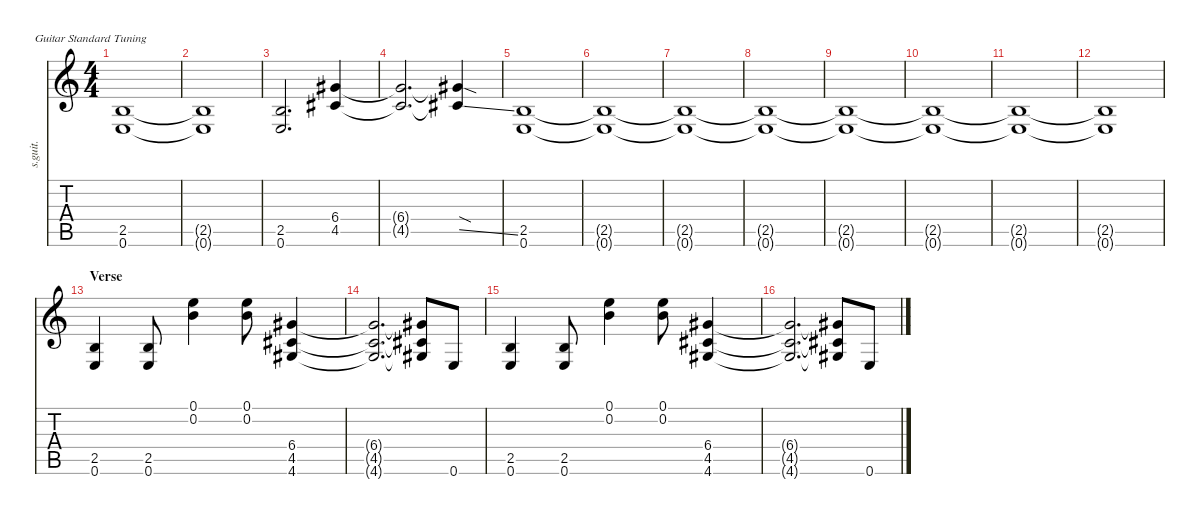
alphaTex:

\defaultSystemsLayout 4
\hideDynamics
\bracketExtendMode nobrackets
\track ("Pat Smear - Rhythm" "s.guit.") {instrument overdrivenguitar}
\staff {score tabs}
\tuning (E4 B3 G3 D3 A2 E2)
\ts (4 4)
\tempo (154 hide)
\clef g2
\ks c
(2.5 0.6).1{lyrics (0 "") lyrics (1 "") lyrics (2 "") lyrics (3 "") lyrics (4 "") dy f} |
(2.5{t} 0.6{t}).1{lyrics (0 "") lyrics (1 "") lyrics (2 "") lyrics (3 "") lyrics (4 "")} |
(2.5 0.6).2{d lyrics (0 "") lyrics (1 "") lyrics (2 "") lyrics (3 "") lyrics (4 "")} (6.4{acc #} 4.5{acc #}).4{lyrics (0 "") lyrics (1 "") lyrics (2 "") lyrics (3 "") lyrics (4 "")} |
(6.4{t acc #} 4.5{t acc #}).2{d lyrics (0 "") lyrics (1 "") lyrics (2 "") lyrics (3 "") lyrics (4 "")} (6.4{sod t acc #} 4.5{ss t acc #}).4{lyrics (0 "") lyrics (1 "") lyrics (2 "") lyrics (3 "") lyrics (4 "")} |
(2.5 0.6).1{lyrics (0 "") lyrics (1 "") lyrics (2 "") lyrics (3 "") lyrics (4 "")} |
(2.5{t} 0.6{t}).1{lyrics (0 "") lyrics (1 "") lyrics (2 "") lyrics (3 "") lyrics (4 "")} |
(2.5{t} 0.6{t}).1{lyrics (0 "") lyrics (1 "") lyrics (2 "") lyrics (3 "") lyrics (4 "")} |
(2.5{t} 0.6{t}).1{lyrics (0 "") lyrics (1 "") lyrics (2 "") lyrics (3 "") lyrics (4 "")} |
(2.5{t} 0.6{t}).1{lyrics (0 "") lyrics (1 "") lyrics (2 "") lyrics (3 "") lyrics (4 "")} |
(2.5{t} 0.6{t}).1{lyrics (0 "") lyrics (1 "") lyrics (2 "") lyrics (3 "") lyrics (4 "")} |
(2.5{t} 0.6{t}).1{lyrics (0 "") lyrics (1 "") lyrics (2 "") lyrics (3 "") lyrics (4 "")} |
(2.5{t} 0.6{t}).1{lyrics (0 "") lyrics (1 "") lyrics (2 "") lyrics (3 "") lyrics (4 "")} |
\section ("" "Verse")
(2.5 0.6).4{lyrics (0 "") lyrics (1 "") lyrics (2 "") lyrics (3 "") lyrics (4 "")} (2.5 0.6).8{lyrics (0 "") lyrics (1 "") lyrics (2 "") lyrics (3 "") lyrics (4 "")} (0.1 0.2).4{lyrics (0 "") lyrics (1 "") lyrics (2 "") lyrics (3 "") lyrics (4 "")} (0.1 0.2).8{lyrics (0 "") lyrics (1 "") lyrics (2 "") lyrics (3 "") lyrics (4 "")} (6.4{acc #} 4.5{acc #} 4.6{acc #}).4{lyrics (0 "") lyrics (1 "") lyrics (2 "") lyrics (3 "") lyrics (4 "")} |
(6.4{t acc #} 4.5{t acc #} 4.6{t acc #}).2{d lyrics (0 "") lyrics (1 "") lyrics (2 "") lyrics (3 "") lyrics (4 "")} (6.4{t acc #} 4.5{t acc #} 4.6{t acc #}).8{lyrics (0 "") lyrics (1 "") lyrics (2 "") lyrics (3 "") lyrics (4 "")} 0.6.8{lyrics (0 "") lyrics (1 "") lyrics (2 "") lyrics (3 "") lyrics (4 "")} |
(2.5 0.6).4{lyrics (0 "") lyrics (1 "") lyrics (2 "") lyrics (3 "") lyrics (4 "")} (2.5 0.6).8{lyrics (0 "") lyrics (1 "") lyrics (2 "") lyrics (3 "") lyrics (4 "")} (0.1 0.2).4{lyrics (0 "") lyrics (1 "") lyrics (2 "") lyrics (3 "") lyrics (4 "")} (0.1 0.2).8{lyrics (0 "") lyrics (1 "") lyrics (2 "") lyrics (3 "") lyrics (4 "")} (6.4{acc #} 4.5{acc #} 4.6{acc #}).4{lyrics (0 "") lyrics (1 "") lyrics (2 "") lyrics (3 "") lyrics (4 "")} |
(6.4{t acc #} 4.5{t acc #} 4.6{t acc #}).2{d lyrics (0 "") lyrics (1 "") lyrics (2 "") lyrics (3 "") lyrics (4 "")} (6.4{t acc #} 4.5{t acc #} 4.6{t acc #}).8{lyrics (0 "") lyrics (1 "") lyrics (2 "") lyrics (3 "") lyrics (4 "")} 0.6.8{lyrics (0 "") lyrics (1 "") lyrics (2 "") lyrics (3 "") lyrics (4 "")}
